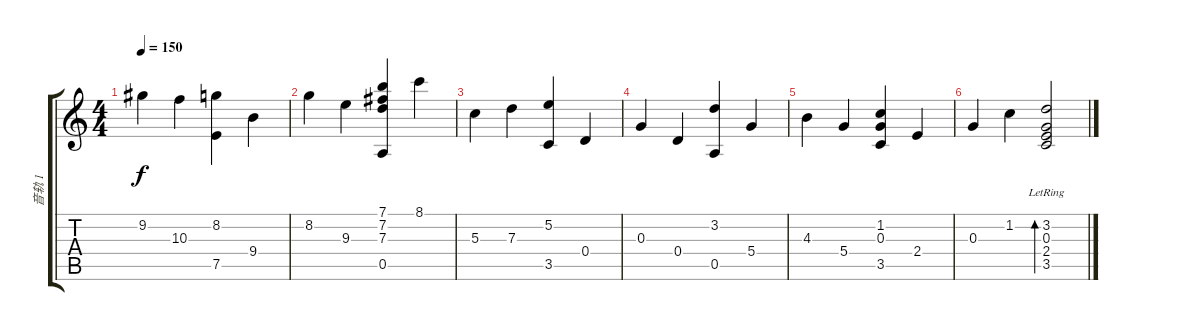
\track ("音轨 1" "音轨 1") {instrument acousticguitarnylon}
\staff {score tabs}
\tuning (E4 B3 G3 D3 A2 E2) {hide}
\ts (4 4)
\tempo 150
\clef g2
\ks c
9.2.4{dy f} 10.3.4 (8.2 7.5).4 9.4.4 |
8.2.4 9.3.4 (7.1 7.2 7.3 0.5).4 8.1.4 |
5.3.4 7.3.4 (5.2 3.5).4 0.4.4 |
0.3.4 0.4.4 (3.2 0.5).4 5.4.4 |
4.3.4 5.4.4 (1.2 0.3 3.5).4 2.4.4 |
0.3.4 1.2.4 (3.2 0.3 2.4 3.5{lr}).2{bd 480}
